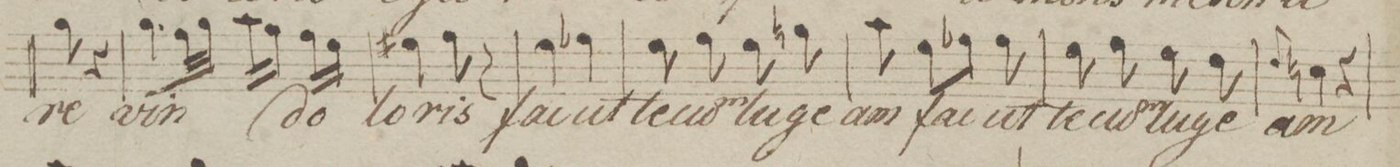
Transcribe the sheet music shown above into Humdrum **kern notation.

**kern	**text	**dynam
*I"Cant!	*	*
*clefC1	*	*
*k[b-e-a-]	*	*
*M2/4	*	*
8ee-\	-re	.
4r	.	.
=52	=52	=52
8.ee-\L	vin	.
32dd\LL	.	.
32ee-\JJJ	.	.
16ff\LL	.	.
16ee-\JJ	.	.
16dd\LL	do-	.
16cc\JJ	.	.
=53	=53	=53
4cc#X\	-lo-	.
8dd\	-ris	.
8r	.	.
=54	=54	=54
4cc\	fac	.
4dd-X\	ut	.
=55	=55	=55
8cc\	te-	.
8dd\	-cum	.
8cc\	lu-	.
8een\	-ge-	.
=56	=56	=56
8ff\	-am	.
8cc\L	fac	.
8dd-X\J	.	.
8dd-\	ut	.
=57	=57	=57
8cc\	te-	.
8dd\	-cum	.
8cc\	lu-	.
8b-\	-ge-	.
=58	=58	=58
8qqb-/	.	.
4an\	-am	.
4r	.	.
=59	=59	=59
*-	*-	*-
